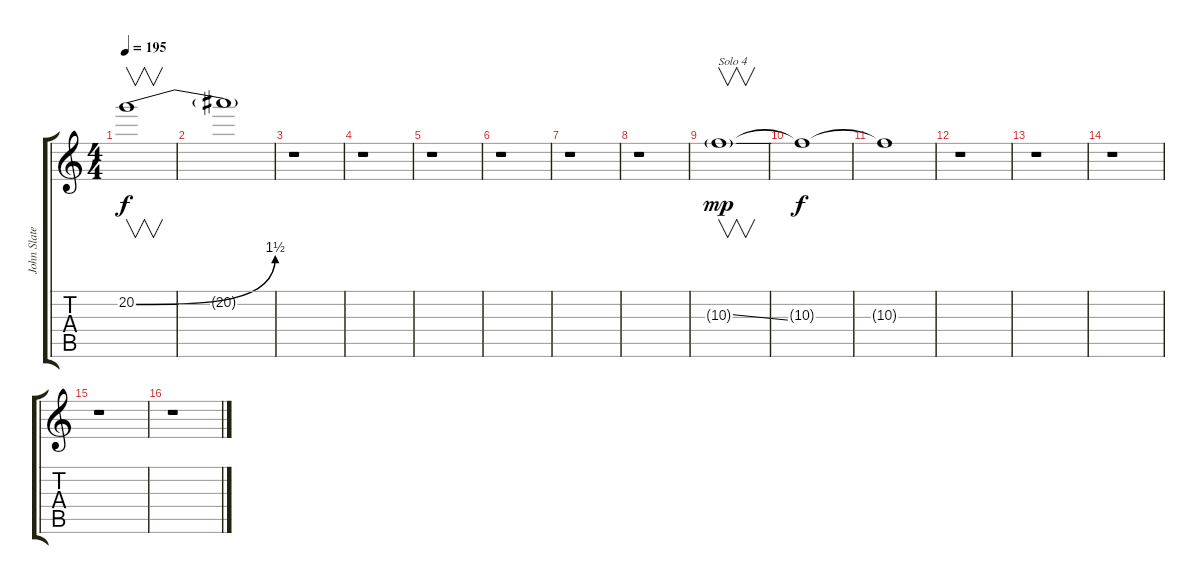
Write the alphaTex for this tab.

\track ("John Slater ( fills )" "John Slate") {instrument distortionguitar}
\staff {score tabs}
\tuning (E4 B3 G3 D3 A2 D2) {hide}
\ts (4 4)
\tempo 195
\clef g2
\ks c
20.2{be (bend 0 0 60 6)}.1{v dy f} |
20.2{t}.1 |
r.1 |
r.1 |
r.1 |
r.1 |
r.1 |
r.1 |
10.3{ss g}.1{v txt "Solo 4" dy mp} |
10.3{t}.1{dy f} |
10.3{t}.1 |
r.1 |
r.1 |
r.1 |
r.1 |
r.1
